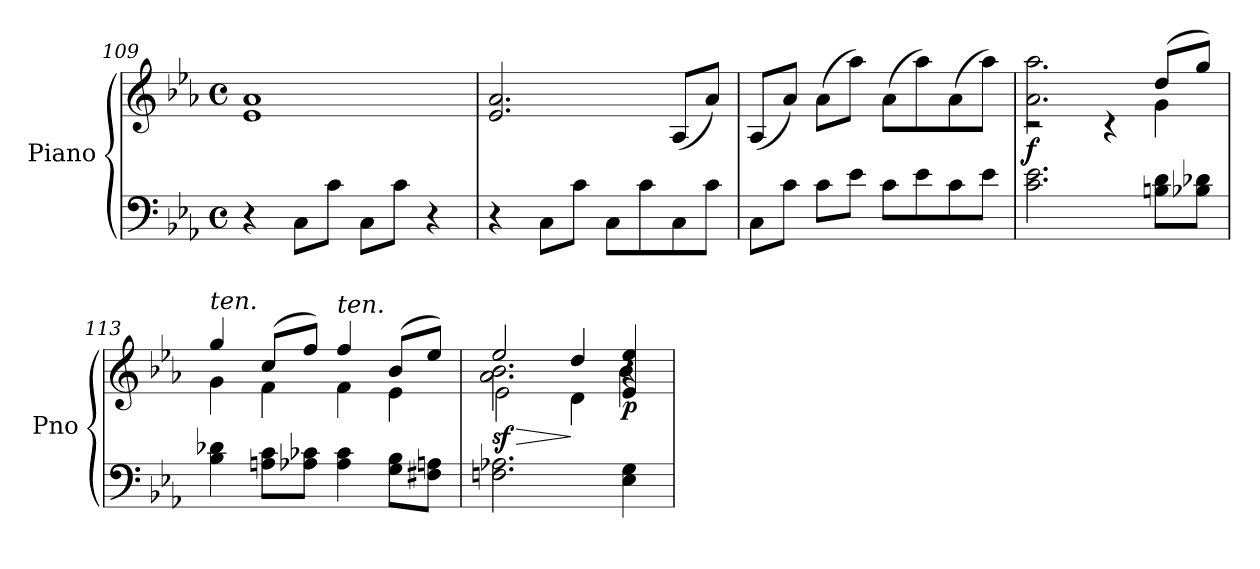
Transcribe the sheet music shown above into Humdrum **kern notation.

**kern	**kern	**dynam
*part1	*part1	*part1
*staff2	*staff1	*staff1/2
*I"Piano	*	*
*I'Pno	*	*
*clefF4	*clefG2	*
*k[b-e-a-]	*k[b-e-a-]	*
*M4/4	*M4/4	*
*met(c)	*met(c)	*
=109	=109	=109
4r	1e- 1a-	.
8C\L	.	.
8c\J	.	.
8C\L	.	.
8c\J	.	.
4r	.	.
=110	=110	=110
!	!	!LO:DY:b
4r	2.e-/ 2.a-/	other-dynamics
8C\L	.	.
8c\J	.	.
8C\L	.	.
8c\	.	.
8C\	(<8A-/L	.
8c\J	8a-/J)	.
!!LO:LB:g=z
=111	=111	=111
8C\L	(<8A-/L	.
8c\J	8a-/J)	.
8c\L	(>8a-\L	.
8e-\J	8aa-\J)	.
8c\L	(>8a-\L	.
8e-\	8aa-\)	.
8c\	(>8a-\	.
8e-\J	8aa-\J)	.
=112	=112	=112
*	*^	*
!	!	!	!LO:DY:b
2.c\ 2.e-\	2.a-\ 2.aa-\	2r	f
.	.	4r	.
8Bn\ 8d\L	(>8dd/L	4g\	.
8B-X\ 8d-X\J	8gg/J)	.	.
=113	=113	=113	=113
!	!LO:TX:a:i:t=ten.	!	!
4B-\ 4d-X\	4gg/	4g\	.
8An\ 8c\L	(>8cc/L	4f\	.
8A-X\ 8c-X\J	8ff/J)	.	.
!	!LO:TX:a:i:t=ten.	!	!
4A-\ 4c-\	4ff/	4f\	.
8G\ 8B-\L	(>8b-/L	4e-\	.
8F#X\ 8An\J	8ee-/J)	.	.
*	*v	*v	*
=114	=114	=114
!	!	!LO:HP:b
*	*^	*
*	*	*^	*
!	!	!	!	!LO:DY:n=1:b
2.Fn\ 2.A-X\	2ee-/	2.a-\ 2.b-\	2e-\	> sf
.	4dd/	.	4d\	]
!	!	!	!	!LO:DY:n=2:b
4E-\ 4G\	4e-/ 4ee-/	4b-\	4r	p
*	*v	*v	*v	*
=	=	=
*-	*-	*-
